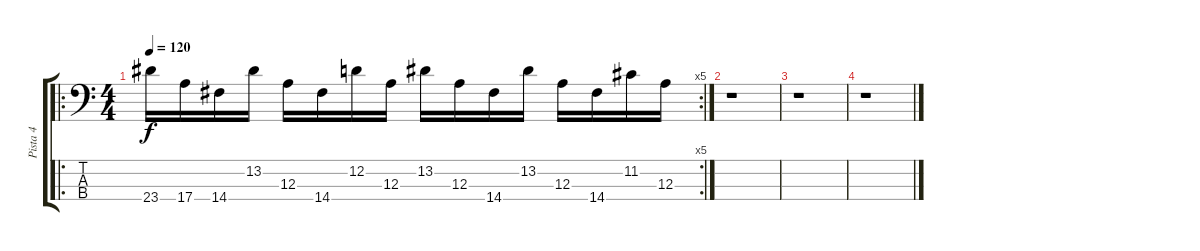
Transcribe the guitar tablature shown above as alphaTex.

\track ("Pista 4" "Pista 4") {instrument electricbassfinger}
\staff {score tabs}
\tuning (G2 D2 A1 E1) {hide}
\ro
\rc 5
\ts (4 4)
\tempo 120
\clef f4
\ks c
23.4.16{dy f} 17.4.16 14.4.16 13.2.16 12.3.16 14.4.16 12.2.16 12.3.16 13.2.16 12.3.16 14.4.16 13.2.16 12.3.16 14.4.16 11.2.16 12.3.16 |
r.1 |
r.1 |
r.1
